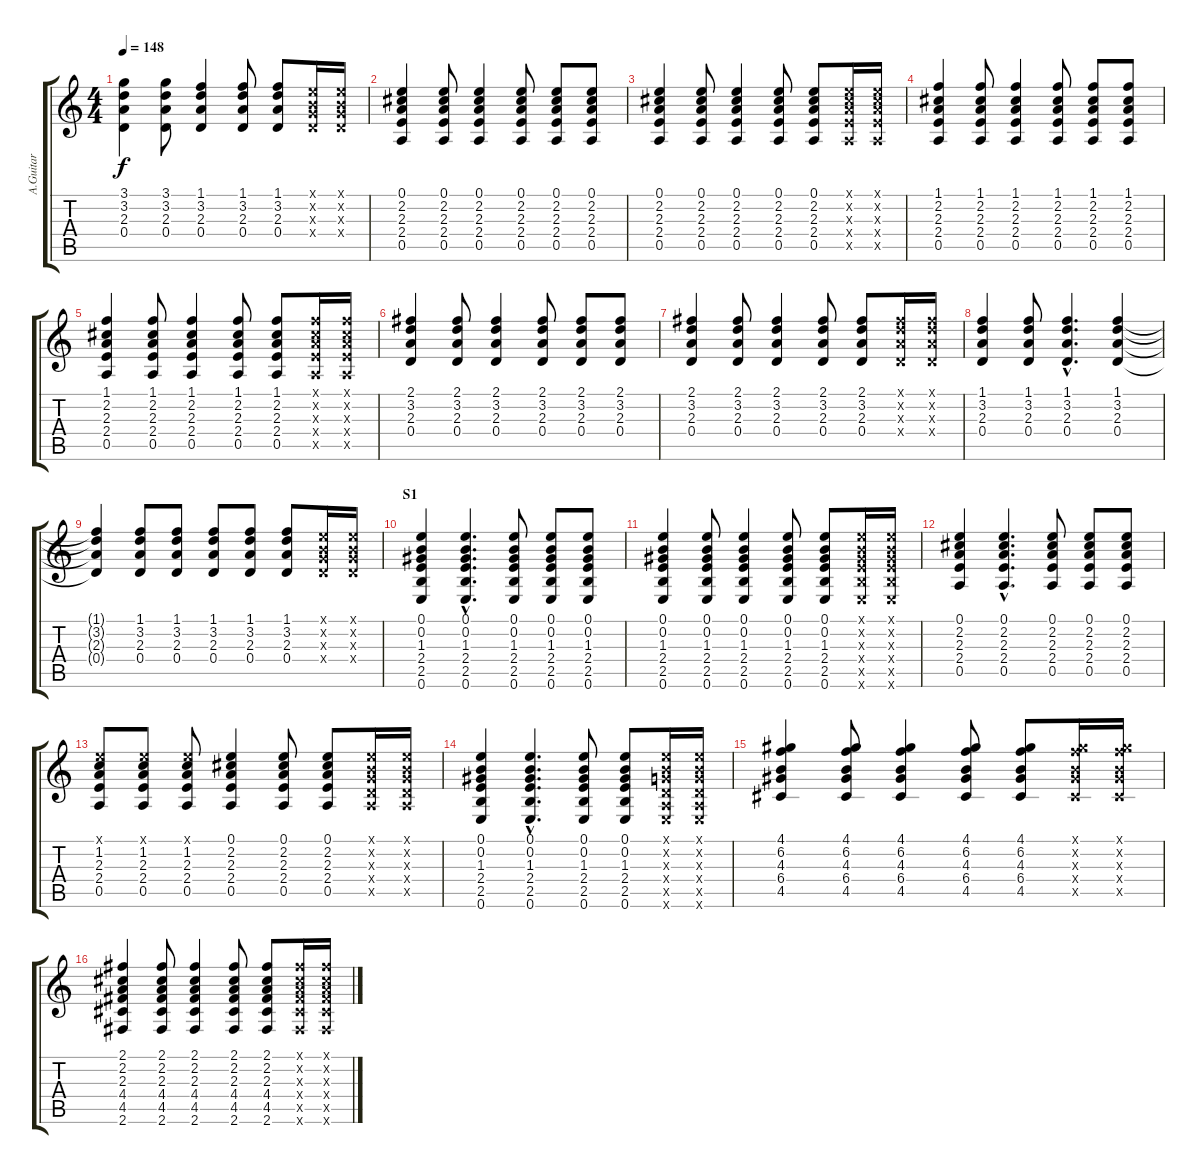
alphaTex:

\track ("A.Guitar" "A.Guitar") {instrument acousticguitarsteel}
\staff {score tabs}
\tuning (E4 B3 G3 D3 A2 E2) {hide}
\ts (4 4)
\tempo 148
\clef g2
\ks c
(3.1 3.2 2.3 0.4).4{dy f} (3.1 3.2 2.3 0.4).8 (1.1 3.2 2.3 0.4).4 (1.1 3.2 2.3 0.4).8 (1.1 3.2 2.3 0.4).8 (0.1{x} 0.2{x} 0.3{x} 0.4{x}).16 (0.1{x} 0.2{x} 0.3{x} 0.4{x}).16 |
(0.1 2.2 2.3 2.4 0.5).4 (0.1 2.2 2.3 2.4 0.5).8 (0.1 2.2 2.3 2.4 0.5).4 (0.1 2.2 2.3 2.4 0.5).8 (0.1 2.2 2.3 2.4 0.5).8 (0.1 2.2 2.3 2.4 0.5).8 |
(0.1 2.2 2.3 2.4 0.5).4 (0.1 2.2 2.3 2.4 0.5).8 (0.1 2.2 2.3 2.4 0.5).4 (0.1 2.2 2.3 2.4 0.5).8 (0.1 2.2 2.3 2.4 0.5).8 (0.1{x} 2.2{x} 2.3{x} 2.4{x} 0.5{x}).16 (0.1{x} 2.2{x} 2.3{x} 2.4{x} 0.5{x}).16 |
(1.1 2.2 2.3 2.4 0.5).4 (1.1 2.2 2.3 2.4 0.5).8 (1.1 2.2 2.3 2.4 0.5).4 (1.1 2.2 2.3 2.4 0.5).8 (1.1 2.2 2.3 2.4 0.5).8 (1.1 2.2 2.3 2.4 0.5).8 |
(1.1 2.2 2.3 2.4 0.5).4 (1.1 2.2 2.3 2.4 0.5).8 (1.1 2.2 2.3 2.4 0.5).4 (1.1 2.2 2.3 2.4 0.5).8 (1.1 2.2 2.3 2.4 0.5).8 (1.1{x} 2.2{x} 2.3{x} 2.4{x} 0.5{x}).16 (1.1{x} 2.2{x} 2.3{x} 2.4{x} 0.5{x}).16 |
(2.1 3.2 2.3 0.4).4 (2.1 3.2 2.3 0.4).8 (2.1 3.2 2.3 0.4).4 (2.1 3.2 2.3 0.4).8 (2.1 3.2 2.3 0.4).8 (2.1 3.2 2.3 0.4).8 |
(2.1 3.2 2.3 0.4).4 (2.1 3.2 2.3 0.4).8 (2.1 3.2 2.3 0.4).4 (2.1 3.2 2.3 0.4).8 (2.1 3.2 2.3 0.4).8 (2.1{x} 3.2{x} 2.3{x} 0.4{x}).16 (2.1{x} 3.2{x} 2.3{x} 0.4{x}).16 |
(1.1 3.2 2.3 0.4).4 (1.1 3.2 2.3 0.4).8 (1.1{hac} 3.2{hac} 2.3{hac} 0.4{hac}).4{d} (1.1 3.2 2.3 0.4).4 |
(1.1{t} 3.2{t} 2.3{t} 0.4{t}).4 (1.1 3.2 2.3 0.4).8 (1.1 3.2 2.3 0.4).8 (1.1 3.2 2.3 0.4).8 (1.1 3.2 2.3 0.4).8 (1.1 3.2 2.3 0.4).8 (0.1{x} 0.2{x} 0.3{x} 0.4{x}).16 (0.1{x} 0.2{x} 0.3{x} 0.4{x}).16 |
\section ("" "S1")
(0.1 0.2 1.3 2.4 2.5 0.6).4 (0.1{hac} 0.2{hac} 1.3{hac} 2.4{hac} 2.5{hac} 0.6{hac}).4{d} (0.1 0.2 1.3 2.4 2.5 0.6).8 (0.1 0.2 1.3 2.4 2.5 0.6).8 (0.1 0.2 1.3 2.4 2.5 0.6).8 |
(0.1 0.2 1.3 2.4 2.5 0.6).4 (0.1 0.2 1.3 2.4 2.5 0.6).8 (0.1 0.2 1.3 2.4 2.5 0.6).4 (0.1 0.2 1.3 2.4 2.5 0.6).8 (0.1 0.2 1.3 2.4 2.5 0.6).8 (0.1{x} 0.2{x} 1.3{x} 2.4{x} 2.5{x} 0.6{x}).16 (0.1{x} 0.2{x} 1.3{x} 2.4{x} 2.5{x} 0.6{x}).16 |
(0.1 2.2 2.3 2.4 0.5).4 (0.1{hac} 2.2{hac} 2.3{hac} 2.4{hac} 0.5{hac}).4{d} (0.1 2.2 2.3 2.4 0.5).8 (0.1 2.2 2.3 2.4 0.5).8 (0.1 2.2 2.3 2.4 0.5).8 |
(0.1{x} 1.2 2.3 2.4 0.5).8 (0.1{x} 1.2 2.3 2.4 0.5).8 (0.1{x} 1.2 2.3 2.4 0.5).8 (0.1 2.2 2.3 2.4 0.5).4 (0.1 2.2 2.3 2.4 0.5).8 (0.1 2.2 2.3 2.4 0.5).8 (0.1{x} 0.2{x} 0.3{x} 0.4{x} 0.5{x}).16 (0.1{x} 0.2{x} 0.3{x} 0.4{x} 0.5{x}).16 |
(0.1 0.2 1.3 2.4 2.5 0.6).4 (0.1{hac} 0.2{hac} 1.3{hac} 2.4{hac} 2.5{hac} 0.6{hac}).4{d} (0.1 0.2 1.3 2.4 2.5 0.6).8 (0.1 0.2 1.3 2.4 2.5 0.6).8 (0.1{x} 0.2{x} 0.3{x} 0.4{x} 0.5{x} 0.6{x}).16 (0.1{x} 0.2{x} 0.3{x} 0.4{x} 0.5{x} 0.6{x}).16 |
(4.1 6.2 4.3 6.4 4.5).4 (4.1 6.2 4.3 6.4 4.5).8 (4.1 6.2 4.3 6.4 4.5).4 (4.1 6.2 4.3 6.4 4.5).8 (4.1 6.2 4.3 6.4 4.5).8 (4.1{x} 6.2{x} 4.3{x} 6.4{x} 4.5{x}).16 (4.1{x} 6.2{x} 4.3{x} 6.4{x} 4.5{x}).16 |
(2.1 2.2 2.3 4.4 4.5 2.6).4 (2.1 2.2 2.3 4.4 4.5 2.6).8 (2.1 2.2 2.3 4.4 4.5 2.6).4 (2.1 2.2 2.3 4.4 4.5 2.6).8 (2.1 2.2 2.3 4.4 4.5 2.6).8 (2.1{x} 2.2{x} 2.3{x} 4.4{x} 4.5{x} 2.6{x}).16 (2.1{x} 2.2{x} 2.3{x} 4.4{x} 4.5{x} 2.6{x}).16
